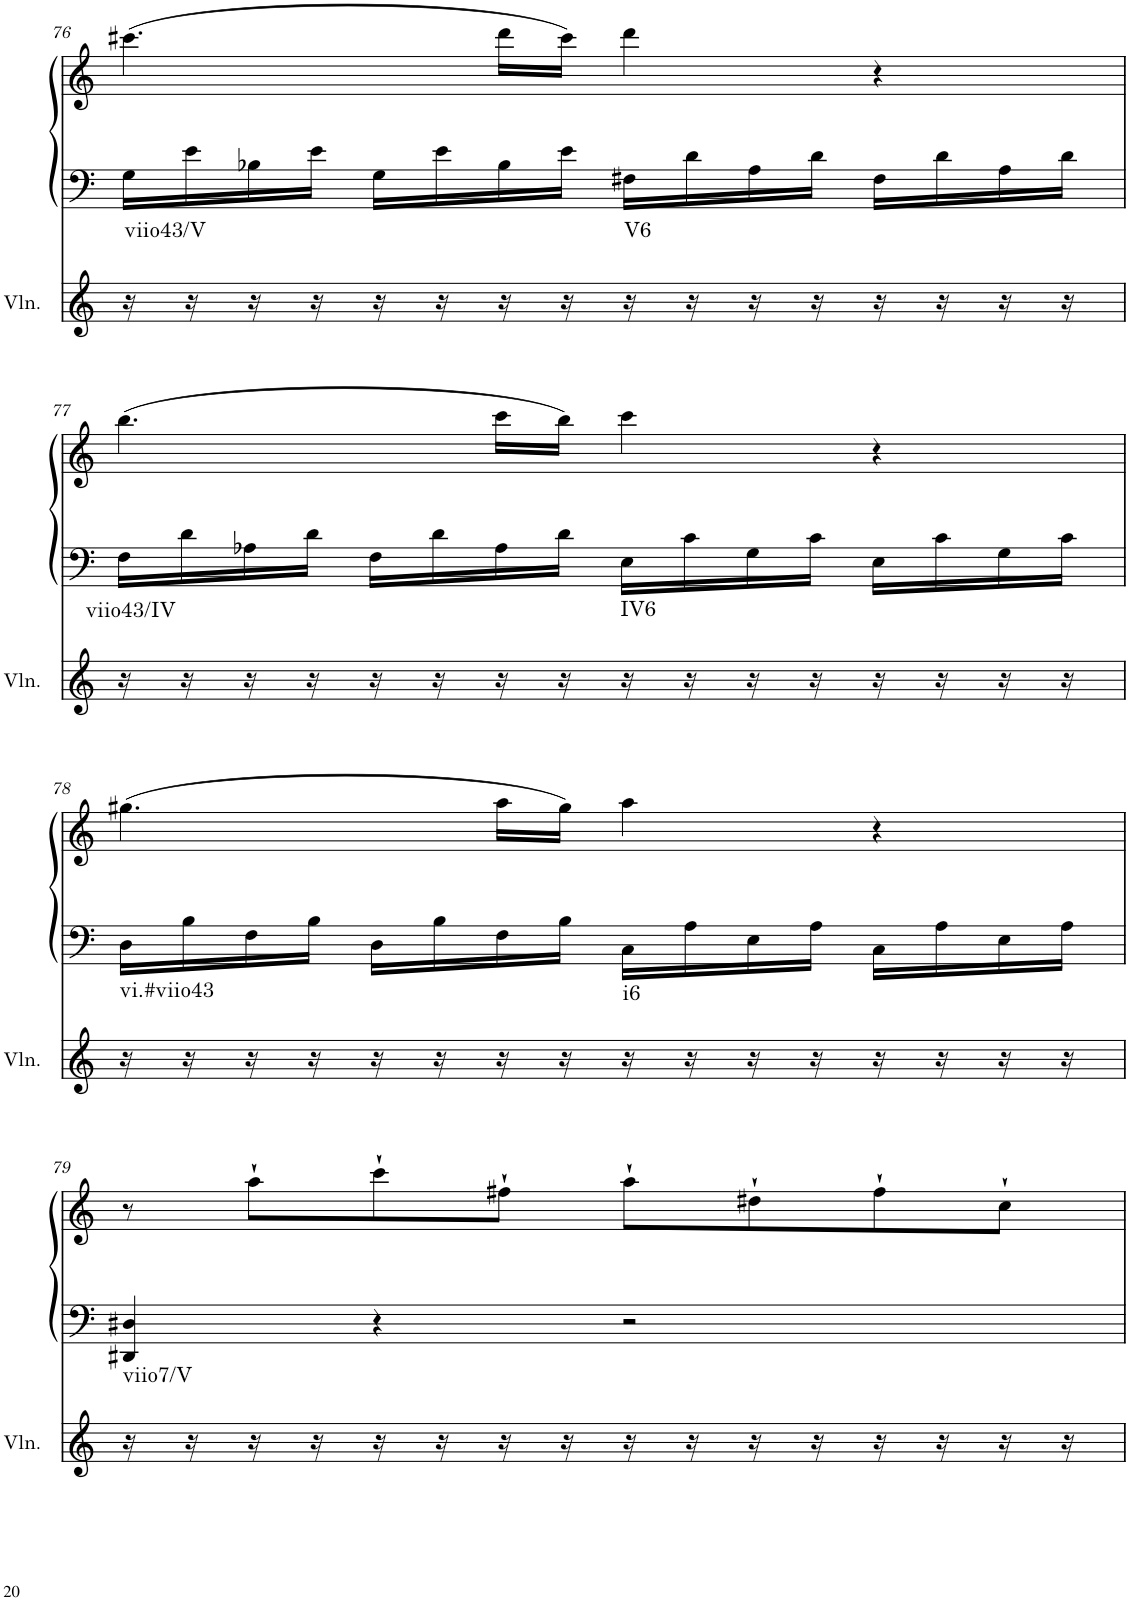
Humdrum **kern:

**kern	**harte	**kern	**kern
*part2	*part2	*part1	*part1
*staff3	*	*staff2	*staff1
*I"Violin	*	*I"Klavier linke Hand	*
*I'Vln.	*	*	*
!!LO:PB:g=z
*clefG2	*	*clefF4	*clefG2
*k[]	*	*k[]	*k[]
*M4/4	*	*M4/4	*M4/4
=76	=76	=76	=76
!	!LO:H:kt=viio43/V	!	!
16r	N	16G\LL	(4.ccc#X\
16r	.	16e\	.
16r	.	16B-X\	.
16r	.	16e\JJ	.
16r	.	16G\LL	.
16r	.	16e\	.
16r	.	16B-\	16ddd\LL
16r	.	16e\JJ	16ccc#\JJ)
!	!LO:H:kt=V6	!	!
16r	N	16F#X\LL	4ddd\
16r	.	16d\	.
16r	.	16A\	.
16r	.	16d\JJ	.
16r	.	16F#\LL	4r
16r	.	16d\	.
16r	.	16A\	.
16r	.	16d\JJ	.
!!LO:LB:g=z
=77	=77	=77	=77
!	!LO:H:kt=viio43/IV	!	!
16r	N	16F\LL	(4.bb\
16r	.	16d\	.
16r	.	16A-X\	.
16r	.	16d\JJ	.
16r	.	16F\LL	.
16r	.	16d\	.
16r	.	16A-\	16ccc\LL
16r	.	16d\JJ	16bb\JJ)
!	!LO:H:kt=IV6	!	!
16r	N	16E\LL	4ccc\
16r	.	16c\	.
16r	.	16G\	.
16r	.	16c\JJ	.
16r	.	16E\LL	4r
16r	.	16c\	.
16r	.	16G\	.
16r	.	16c\JJ	.
!!LO:LB:g=z
=78	=78	=78	=78
!	!LO:H:kt=vi.#viio43	!	!
16r	N	16D\LL	(4.gg#X\
16r	.	16B\	.
16r	.	16F\	.
16r	.	16B\JJ	.
16r	.	16D\LL	.
16r	.	16B\	.
16r	.	16F\	16aa\LL
16r	.	16B\JJ	16gg#\JJ)
!	!LO:H:kt=i6	!	!
16r	N	16C\LL	4aa\
16r	.	16A\	.
16r	.	16E\	.
16r	.	16A\JJ	.
16r	.	16C\LL	4r
16r	.	16A\	.
16r	.	16E\	.
16r	.	16A\JJ	.
!!LO:LB:g=z
=79	=79	=79	=79
!	!LO:H:kt=viio7/V	!	!
16r	N	4DD#X/ 4D#X/	8r
16r	.	.	.
16r	.	.	8aa`\L
16r	.	.	.
16r	.	4r	8ccc`\
16r	.	.	.
16r	.	.	8ff#X`\J
16r	.	.	.
16r	.	2r	8aa`\L
16r	.	.	.
16r	.	.	8dd#X`\
16r	.	.	.
16r	.	.	8ff#`\
16r	.	.	.
16r	.	.	8cc`\J
16r	.	.	.
=	=	=	=
*-	*-	*-	*-
